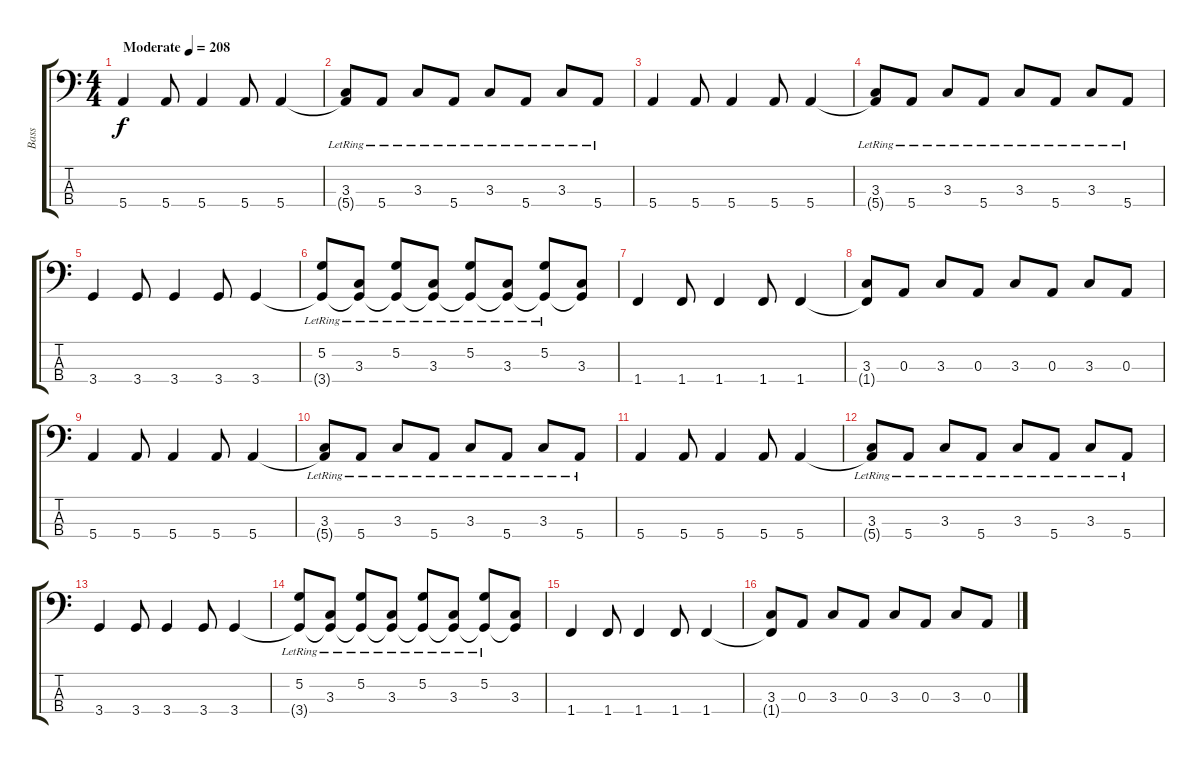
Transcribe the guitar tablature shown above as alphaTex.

\track ("Bass" "Bass") {instrument electricbasspick}
\staff {score tabs}
\tuning (G2 D2 A1 E1) {hide}
\ts (4 4)
\tempo (208 "Moderate")
\clef f4
\ks c
5.4.4{dy f instrument electricbasspick} 5.4.8 5.4.4 5.4.8 5.4.4 |
(3.3{lr} 5.4{t}).8 5.4{lr}.8 3.3{lr}.8 5.4{lr}.8 3.3{lr}.8 5.4{lr}.8 3.3{lr}.8 5.4{lr}.8 |
5.4.4 5.4.8 5.4.4 5.4.8 5.4.4 |
(3.3{lr} 5.4{t}).8 5.4{lr}.8 3.3{lr}.8 5.4{lr}.8 3.3{lr}.8 5.4{lr}.8 3.3{lr}.8 5.4{lr}.8 |
3.4.4 3.4.8 3.4.4 3.4.8 3.4.4 |
(5.2{lr} 3.4{t}).8 (3.3{lr} 3.4{t}).8 (5.2{lr} 3.4{t}).8 (3.3{lr} 3.4{t}).8 (5.2{lr} 3.4{t}).8 (3.3{lr} 3.4{t}).8 (5.2{lr} 3.4{t}).8 (3.3 3.4{t}).8 |
1.4.4 1.4.8 1.4.4 1.4.8 1.4.4 |
(3.3 1.4{t}).8 0.3.8 3.3.8 0.3.8 3.3.8 0.3.8 3.3.8 0.3.8 |
5.4.4 5.4.8 5.4.4 5.4.8 5.4.4 |
(3.3{lr} 5.4{t}).8 5.4{lr}.8 3.3{lr}.8 5.4{lr}.8 3.3{lr}.8 5.4{lr}.8 3.3{lr}.8 5.4{lr}.8 |
5.4.4 5.4.8 5.4.4 5.4.8 5.4.4 |
(3.3{lr} 5.4{t}).8 5.4{lr}.8 3.3{lr}.8 5.4{lr}.8 3.3{lr}.8 5.4{lr}.8 3.3{lr}.8 5.4{lr}.8 |
3.4.4 3.4.8 3.4.4 3.4.8 3.4.4 |
(5.2{lr} 3.4{t}).8 (3.3{lr} 3.4{t}).8 (5.2{lr} 3.4{t}).8 (3.3{lr} 3.4{t}).8 (5.2{lr} 3.4{t}).8 (3.3{lr} 3.4{t}).8 (5.2{lr} 3.4{t}).8 (3.3 3.4{t}).8 |
1.4.4 1.4.8 1.4.4 1.4.8 1.4.4 |
(3.3 1.4{t}).8 0.3.8 3.3.8 0.3.8 3.3.8 0.3.8 3.3.8 0.3.8
